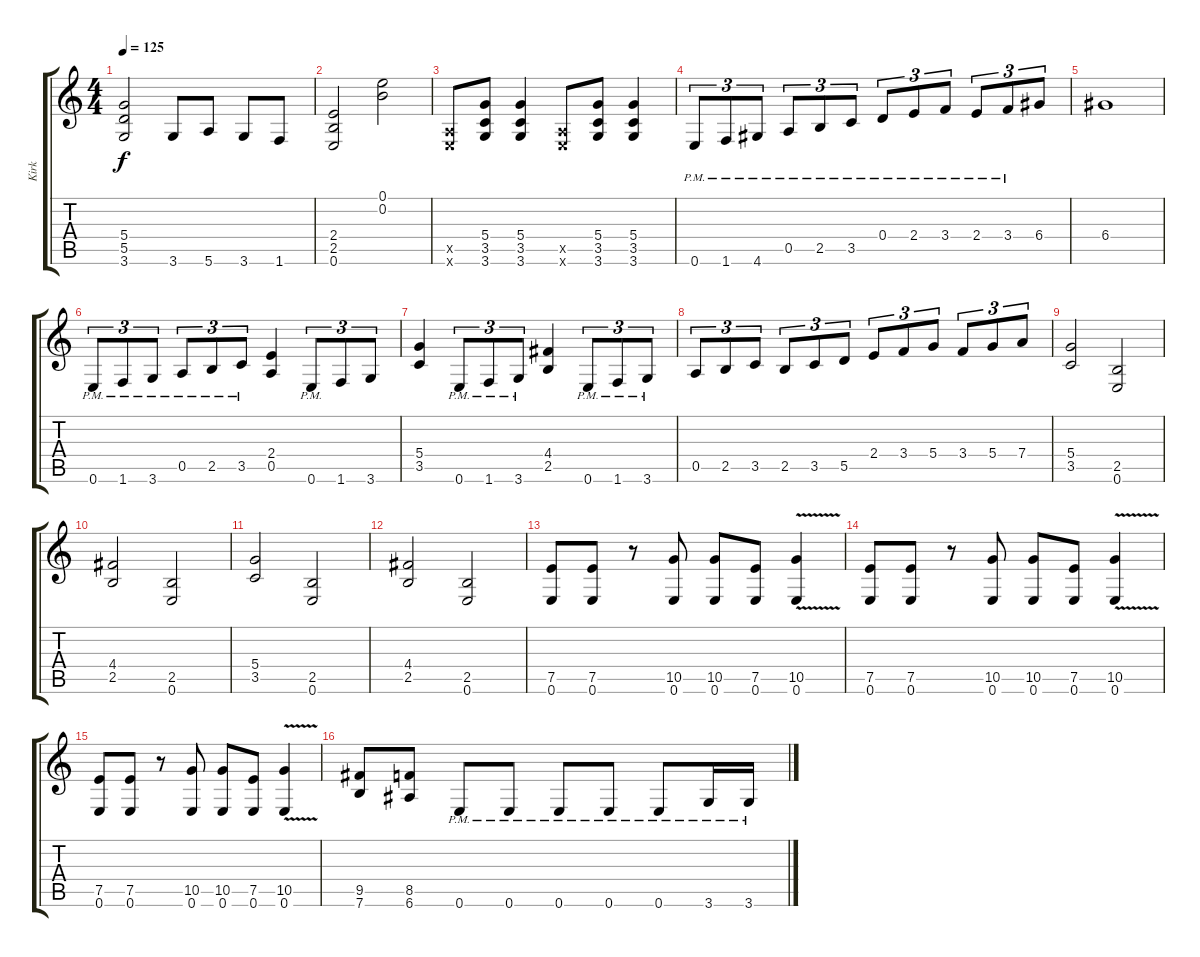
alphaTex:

\track ("Kirk" "Kirk") {instrument overdrivenguitar}
\staff {score tabs}
\tuning (E4 B3 G3 D3 A2 E2) {hide}
\ts (4 4)
\tempo 125
\clef g2
\ks c
(5.4 5.5 3.6).2{dy f} 3.6.8 5.6.8 3.6.8 1.6.8 |
(2.4 2.5 0.6).2 (0.1 0.2).2 |
(0.5{x} 0.6{x}).8 (5.4 3.5 3.6).8 (5.4 3.5 3.6).4 (0.5{x} 0.6{x}).8 (5.4 3.5 3.6).8 (5.4 3.5 3.6).4 |
0.6{pm}.8{tu (3 2)} 1.6{pm}.8{tu (3 2)} 4.6{pm}.8{tu (3 2)} 0.5{pm}.8{tu (3 2)} 2.5{pm}.8{tu (3 2)} 3.5{pm}.8{tu (3 2)} 0.4{pm}.8{tu (3 2)} 2.4{pm}.8{tu (3 2)} 3.4{pm}.8{tu (3 2)} 2.4{pm}.8{tu (3 2)} 3.4{pm}.8{tu (3 2)} 6.4.8{tu (3 2)} |
6.4.1 |
0.6{pm}.8{tu (3 2)} 1.6{pm}.8{tu (3 2)} 3.6{pm}.8{tu (3 2)} 0.5{pm}.8{tu (3 2)} 2.5{pm}.8{tu (3 2)} 3.5{pm}.8{tu (3 2)} (2.4 0.5).4 0.6{pm}.8{tu (3 2)} 1.6.8{tu (3 2)} 3.6.8{tu (3 2)} |
(5.4 3.5).4 0.6{pm}.8{tu (3 2)} 1.6{pm}.8{tu (3 2)} 3.6{pm}.8{tu (3 2)} (4.4 2.5).4 0.6{pm}.8{tu (3 2)} 1.6{pm}.8{tu (3 2)} 3.6{pm}.8{tu (3 2)} |
0.5.8{tu (3 2)} 2.5.8{tu (3 2)} 3.5.8{tu (3 2)} 2.5.8{tu (3 2)} 3.5.8{tu (3 2)} 5.5.8{tu (3 2)} 2.4.8{tu (3 2)} 3.4.8{tu (3 2)} 5.4.8{tu (3 2)} 3.4.8{tu (3 2)} 5.4.8{tu (3 2)} 7.4.8{tu (3 2)} |
(5.4 3.5).2 (2.5 0.6).2 |
(4.4 2.5).2 (2.5 0.6).2 |
(5.4 3.5).2 (2.5 0.6).2 |
(4.4 2.5).2 (2.5 0.6).2 |
(7.5 0.6).8 (7.5 0.6).8 r.8 (10.5 0.6).8 (10.5 0.6).8 (7.5 0.6).8 (10.5{v} 0.6).4 |
(7.5 0.6).8 (7.5 0.6).8 r.8 (10.5 0.6).8 (10.5 0.6).8 (7.5 0.6).8 (10.5{v} 0.6).4 |
(7.5 0.6).8 (7.5 0.6).8 r.8 (10.5 0.6).8 (10.5 0.6).8 (7.5 0.6).8 (10.5{v} 0.6).4 |
(9.5 7.6).8 (8.5 6.6).8 0.6{pm}.8 0.6{pm}.8 0.6{pm}.8 0.6{pm}.8 0.6{pm}.8 3.6{pm}.16 3.6{pm}.16
